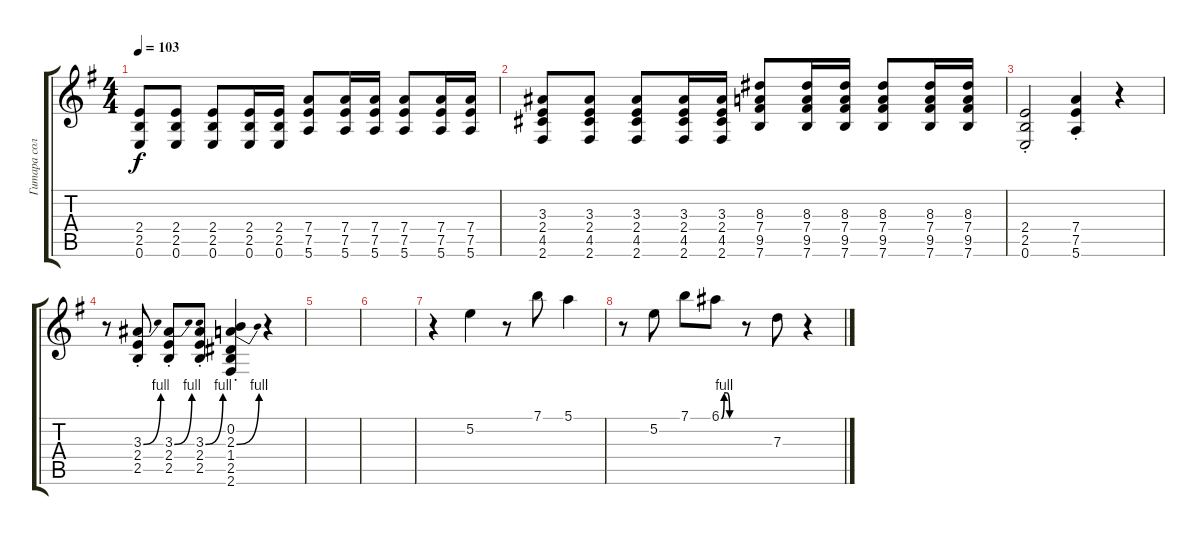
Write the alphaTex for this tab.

\track ("Гитара соло грязная" "Гитара сол") {instrument overdrivenguitar}
\staff {score tabs}
\tuning (E4 B3 G3 D3 A2 E2) {hide}
\ts (4 4)
\tempo 103
\clef g2
\ks eminor
(2.4 2.5 0.6).8{dy f} (2.4 2.5 0.6).8 (2.4 2.5 0.6).8 (2.4 2.5 0.6).16 (2.4 2.5 0.6).16 (7.4 7.5 5.6).8 (7.4 7.5 5.6).16 (7.4 7.5 5.6).16 (7.4 7.5 5.6).8 (7.4 7.5 5.6).16 (7.4 7.5 5.6).16 |
(3.3 2.4 4.5 2.6).8 (3.3 2.4 4.5 2.6).8 (3.3 2.4 4.5 2.6).8 (3.3 2.4 4.5 2.6).16 (3.3 2.4 4.5 2.6).16 (8.3 7.4 9.5 7.6).8 (8.3 7.4 9.5 7.6).16 (8.3 7.4 9.5 7.6).16 (8.3 7.4 9.5 7.6).8 (8.3 7.4 9.5 7.6).16 (8.3 7.4 9.5 7.6).16 |
(2.4{st} 2.5{st} 0.6{st}).2 (7.4{st} 7.5{st} 5.6{st}).4 r.4 |
r.8 (3.3{be (bend 0 0 60 4) st} 2.4{st} 2.5{st}).8 (3.3{be (bend 0 0 60 4) st} 2.4{st} 2.5{st}).8 (3.3{be (bend 0 0 60 4) st} 2.4{st} 2.5{st}).8 (0.2{st} 2.3{be (bend 0 0 60 4) st} 1.4{st} 2.5{st} 2.6{st}).4 r.4 |
|
|
r.4 5.2.4 r.8 7.1.8 5.1.4 |
r.8 5.2.8 7.1.8 6.1{be (custom 0 0 10 4 20 4 30 0 60 0)}.8 r.8 7.3.8 r.4
